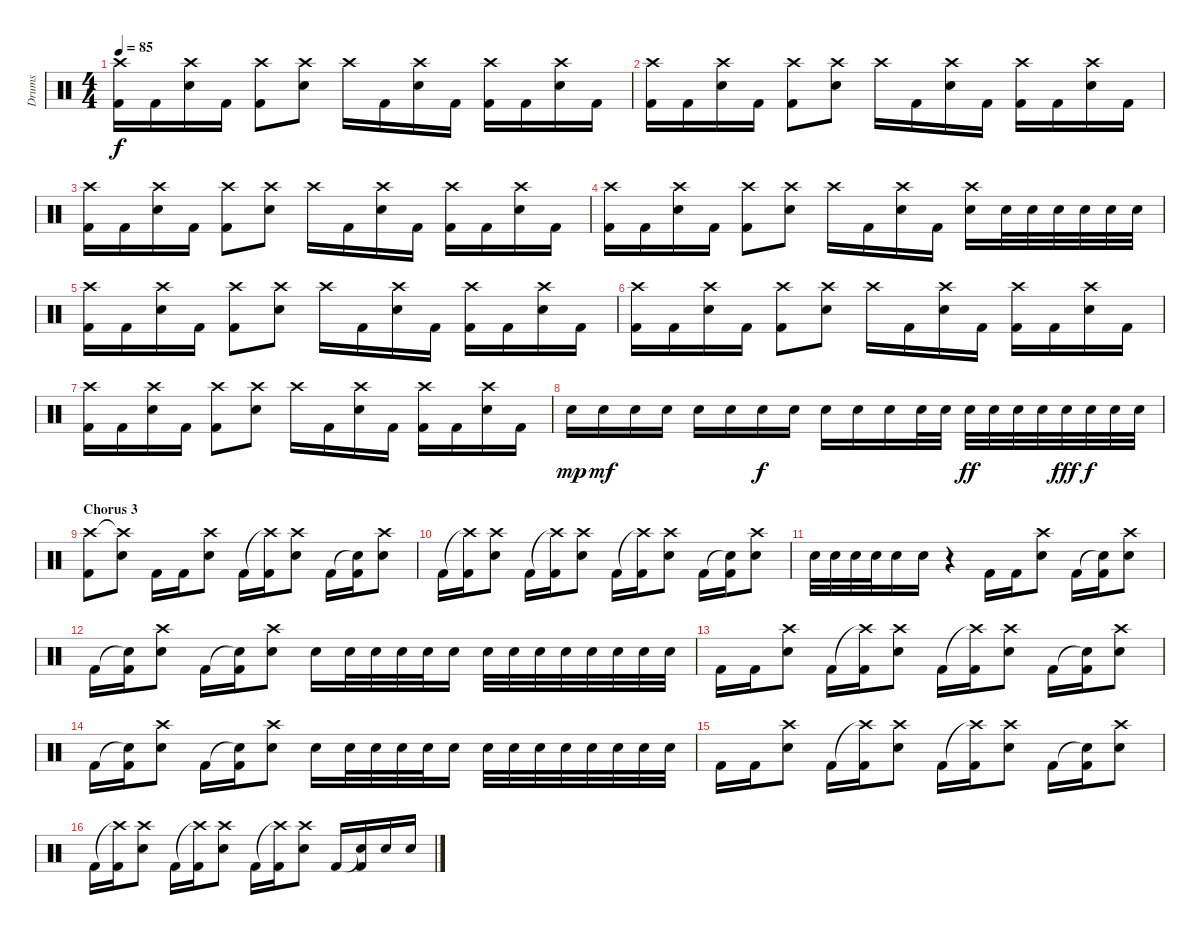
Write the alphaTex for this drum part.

\track ("Drums" "Drums") {instrument percussion}
\staff {score}
\articulation defaults
\ts (4 4)
\tempo 85
\clef neutral
\ks c
("Crash high (hit)" "Kick (hit) 2").16{dy f} "Kick (hit) 2".16 ("Crash high (hit)" "Electric Snare (hit)").16 "Kick (hit) 2".16 ("Crash high (hit)" "Kick (hit) 2").8 ("Crash high (hit)" "Electric Snare (hit)").8 "Crash high (hit)".16 "Kick (hit) 2".16 ("Crash high (hit)" "Electric Snare (hit)").16 "Kick (hit) 2".16 ("Crash high (hit)" "Kick (hit) 2").16 "Kick (hit) 2".16 ("Crash high (hit)" "Electric Snare (hit)").16 "Kick (hit) 2".16 |
("Crash high (hit)" "Kick (hit) 2").16 "Kick (hit) 2".16 ("Crash high (hit)" "Electric Snare (hit)").16 "Kick (hit) 2".16 ("Crash high (hit)" "Kick (hit) 2").8 ("Crash high (hit)" "Electric Snare (hit)").8 "Crash high (hit)".16 "Kick (hit) 2".16 ("Crash high (hit)" "Electric Snare (hit)").16 "Kick (hit) 2".16 ("Crash high (hit)" "Kick (hit) 2").16 "Kick (hit) 2".16 ("Crash high (hit)" "Electric Snare (hit)").16 "Kick (hit) 2".16 |
("Crash high (hit)" "Kick (hit) 2").16 "Kick (hit) 2".16 ("Crash high (hit)" "Electric Snare (hit)").16 "Kick (hit) 2".16 ("Crash high (hit)" "Kick (hit) 2").8 ("Crash high (hit)" "Electric Snare (hit)").8 "Crash high (hit)".16 "Kick (hit) 2".16 ("Crash high (hit)" "Electric Snare (hit)").16 "Kick (hit) 2".16 ("Crash high (hit)" "Kick (hit) 2").16 "Kick (hit) 2".16 ("Crash high (hit)" "Electric Snare (hit)").16 "Kick (hit) 2".16 |
("Crash high (hit)" "Kick (hit) 2").16 "Kick (hit) 2".16 ("Crash high (hit)" "Electric Snare (hit)").16 "Kick (hit) 2".16 ("Crash high (hit)" "Kick (hit) 2").8 ("Crash high (hit)" "Electric Snare (hit)").8 "Crash high (hit)".16 "Kick (hit) 2".16 ("Crash high (hit)" "Electric Snare (hit)").16 "Kick (hit) 2".16 ("Crash high (hit)" "Electric Snare (hit)").16 "Electric Snare (hit)".32 "Electric Snare (hit)".32 "Electric Snare (hit)".32 "Electric Snare (hit)".32 "Electric Snare (hit)".32 "Electric Snare (hit)".32 |
("Crash high (hit)" "Kick (hit) 2").16 "Kick (hit) 2".16 ("Crash high (hit)" "Electric Snare (hit)").16 "Kick (hit) 2".16 ("Crash high (hit)" "Kick (hit) 2").8 ("Crash high (hit)" "Electric Snare (hit)").8 "Crash high (hit)".16 "Kick (hit) 2".16 ("Crash high (hit)" "Electric Snare (hit)").16 "Kick (hit) 2".16 ("Crash high (hit)" "Kick (hit) 2").16 "Kick (hit) 2".16 ("Crash high (hit)" "Electric Snare (hit)").16 "Kick (hit) 2".16 |
("Crash high (hit)" "Kick (hit) 2").16 "Kick (hit) 2".16 ("Crash high (hit)" "Electric Snare (hit)").16 "Kick (hit) 2".16 ("Crash high (hit)" "Kick (hit) 2").8 ("Crash high (hit)" "Electric Snare (hit)").8 "Crash high (hit)".16 "Kick (hit) 2".16 ("Crash high (hit)" "Electric Snare (hit)").16 "Kick (hit) 2".16 ("Crash high (hit)" "Kick (hit) 2").16 "Kick (hit) 2".16 ("Crash high (hit)" "Electric Snare (hit)").16 "Kick (hit) 2".16 |
("Crash high (hit)" "Kick (hit) 2").16 "Kick (hit) 2".16 ("Crash high (hit)" "Electric Snare (hit)").16 "Kick (hit) 2".16 ("Crash high (hit)" "Kick (hit) 2").8 ("Crash high (hit)" "Electric Snare (hit)").8 "Crash high (hit)".16 "Kick (hit) 2".16 ("Crash high (hit)" "Electric Snare (hit)").16 "Kick (hit) 2".16 ("Crash high (hit)" "Kick (hit) 2").16 "Kick (hit) 2".16 ("Crash high (hit)" "Electric Snare (hit)").16 "Kick (hit) 2".16 |
"Electric Snare (hit)".16{dy mp} "Electric Snare (hit)".16{dy mf} "Electric Snare (hit)".16 "Electric Snare (hit)".16 "Electric Snare (hit)".16 "Electric Snare (hit)".16 "Electric Snare (hit)".16{dy f} "Electric Snare (hit)".16 "Electric Snare (hit)".16 "Electric Snare (hit)".16 "Electric Snare (hit)".16 "Electric Snare (hit)".32 "Electric Snare (hit)".32 "Electric Snare (hit)".32{dy ff} "Electric Snare (hit)".32 "Electric Snare (hit)".32 "Electric Snare (hit)".32 "Electric Snare (hit)".32{dy fff} "Electric Snare (hit)".32{dy f} "Electric Snare (hit)".32 "Electric Snare (hit)".32 |
\section ("" "Chorus 3")
("Crash high (hit)" "Kick (hit) 2").8 ("Crash high (hit)"{t} "Electric Snare (hit)").8 "Kick (hit) 2".16 "Kick (hit) 2".16 ("Crash high (hit)" "Electric Snare (hit)").8 "Kick (hit) 2".16 ("Crash high (hit)"{t} "Kick (hit) 2").16 ("Crash high (hit)" "Electric Snare (hit)").8 "Kick (hit) 2".16 ("Snare (hit)"{t} "Kick (hit) 2").16 ("Crash high (hit)" "Electric Snare (hit)").8 |
"Kick (hit) 2".16 ("Crash high (hit)"{t} "Kick (hit) 2").16 ("Crash high (hit)" "Electric Snare (hit)").8 "Kick (hit) 2".16 ("Crash high (hit)"{t} "Kick (hit) 2").16 ("Crash high (hit)" "Electric Snare (hit)").8 "Kick (hit) 2".16 ("Crash high (hit)"{t} "Kick (hit) 2").16 ("Crash high (hit)" "Electric Snare (hit)").8 "Kick (hit) 2".16 ("Snare (hit)"{t} "Kick (hit) 2").16 ("Crash high (hit)" "Electric Snare (hit)").8 |
"Electric Snare (hit)".32 "Electric Snare (hit)".32 "Electric Snare (hit)".32 "Electric Snare (hit)".32 "Electric Snare (hit)".16 "Electric Snare (hit)".16 r.4 "Kick (hit) 2".16 "Kick (hit) 2".16 ("Crash high (hit)" "Electric Snare (hit)").8 "Kick (hit) 2".16 ("Snare (hit)"{t} "Kick (hit) 2").16 ("Crash high (hit)" "Electric Snare (hit)").8 |
"Kick (hit) 2".16 ("Snare (hit)"{t} "Kick (hit) 2").16 ("Crash high (hit)" "Electric Snare (hit)").8 "Kick (hit) 2".16 ("Snare (hit)"{t} "Kick (hit) 2").16 ("Crash high (hit)" "Electric Snare (hit)").8 "Electric Snare (hit)".16 "Electric Snare (hit)".32 "Electric Snare (hit)".32 "Electric Snare (hit)".32 "Electric Snare (hit)".32 "Electric Snare (hit)".16 "Electric Snare (hit)".32 "Electric Snare (hit)".32 "Electric Snare (hit)".32 "Electric Snare (hit)".32 "Electric Snare (hit)".32 "Electric Snare (hit)".32 "Electric Snare (hit)".32 "Electric Snare (hit)".32 |
"Kick (hit) 2".16 "Kick (hit) 2".16 ("Crash high (hit)" "Electric Snare (hit)").8 "Kick (hit) 2".16 ("Crash high (hit)"{t} "Kick (hit) 2").16 ("Crash high (hit)" "Electric Snare (hit)").8 "Kick (hit) 2".16 ("Crash high (hit)"{t} "Kick (hit) 2").16 ("Crash high (hit)" "Electric Snare (hit)").8 "Kick (hit) 2".16 ("Snare (hit)"{t} "Kick (hit) 2").16 ("Crash high (hit)" "Electric Snare (hit)").8 |
"Kick (hit) 2".16 ("Snare (hit)"{t} "Kick (hit) 2").16 ("Crash high (hit)" "Electric Snare (hit)").8 "Kick (hit) 2".16 ("Snare (hit)"{t} "Kick (hit) 2").16 ("Crash high (hit)" "Electric Snare (hit)").8 "Electric Snare (hit)".16 "Electric Snare (hit)".32 "Electric Snare (hit)".32 "Electric Snare (hit)".32 "Electric Snare (hit)".32 "Electric Snare (hit)".16 "Electric Snare (hit)".32 "Electric Snare (hit)".32 "Electric Snare (hit)".32 "Electric Snare (hit)".32 "Electric Snare (hit)".32 "Electric Snare (hit)".32 "Electric Snare (hit)".32 "Electric Snare (hit)".32 |
"Kick (hit) 2".16 "Kick (hit) 2".16 ("Crash high (hit)" "Electric Snare (hit)").8 "Kick (hit) 2".16 ("Crash high (hit)"{t} "Kick (hit) 2").16 ("Crash high (hit)" "Electric Snare (hit)").8 "Kick (hit) 2".16 ("Crash high (hit)"{t} "Kick (hit) 2").16 ("Crash high (hit)" "Electric Snare (hit)").8 "Kick (hit) 2".16 ("Snare (hit)"{t} "Kick (hit) 2").16 ("Crash high (hit)" "Electric Snare (hit)").8 |
"Kick (hit) 2".16 ("Crash high (hit)"{t} "Kick (hit) 2").16 ("Crash high (hit)" "Electric Snare (hit)").8 "Kick (hit) 2".16 ("Crash high (hit)"{t} "Kick (hit) 2").16 ("Crash high (hit)" "Electric Snare (hit)").8 "Kick (hit) 2".16 ("Crash high (hit)"{t} "Kick (hit) 2").16 ("Crash high (hit)" "Electric Snare (hit)").8 "Kick (hit) 2".16 ("Snare (hit)"{t} "Kick (hit) 2").16 "Electric Snare (hit)".16 "Electric Snare (hit)".16
